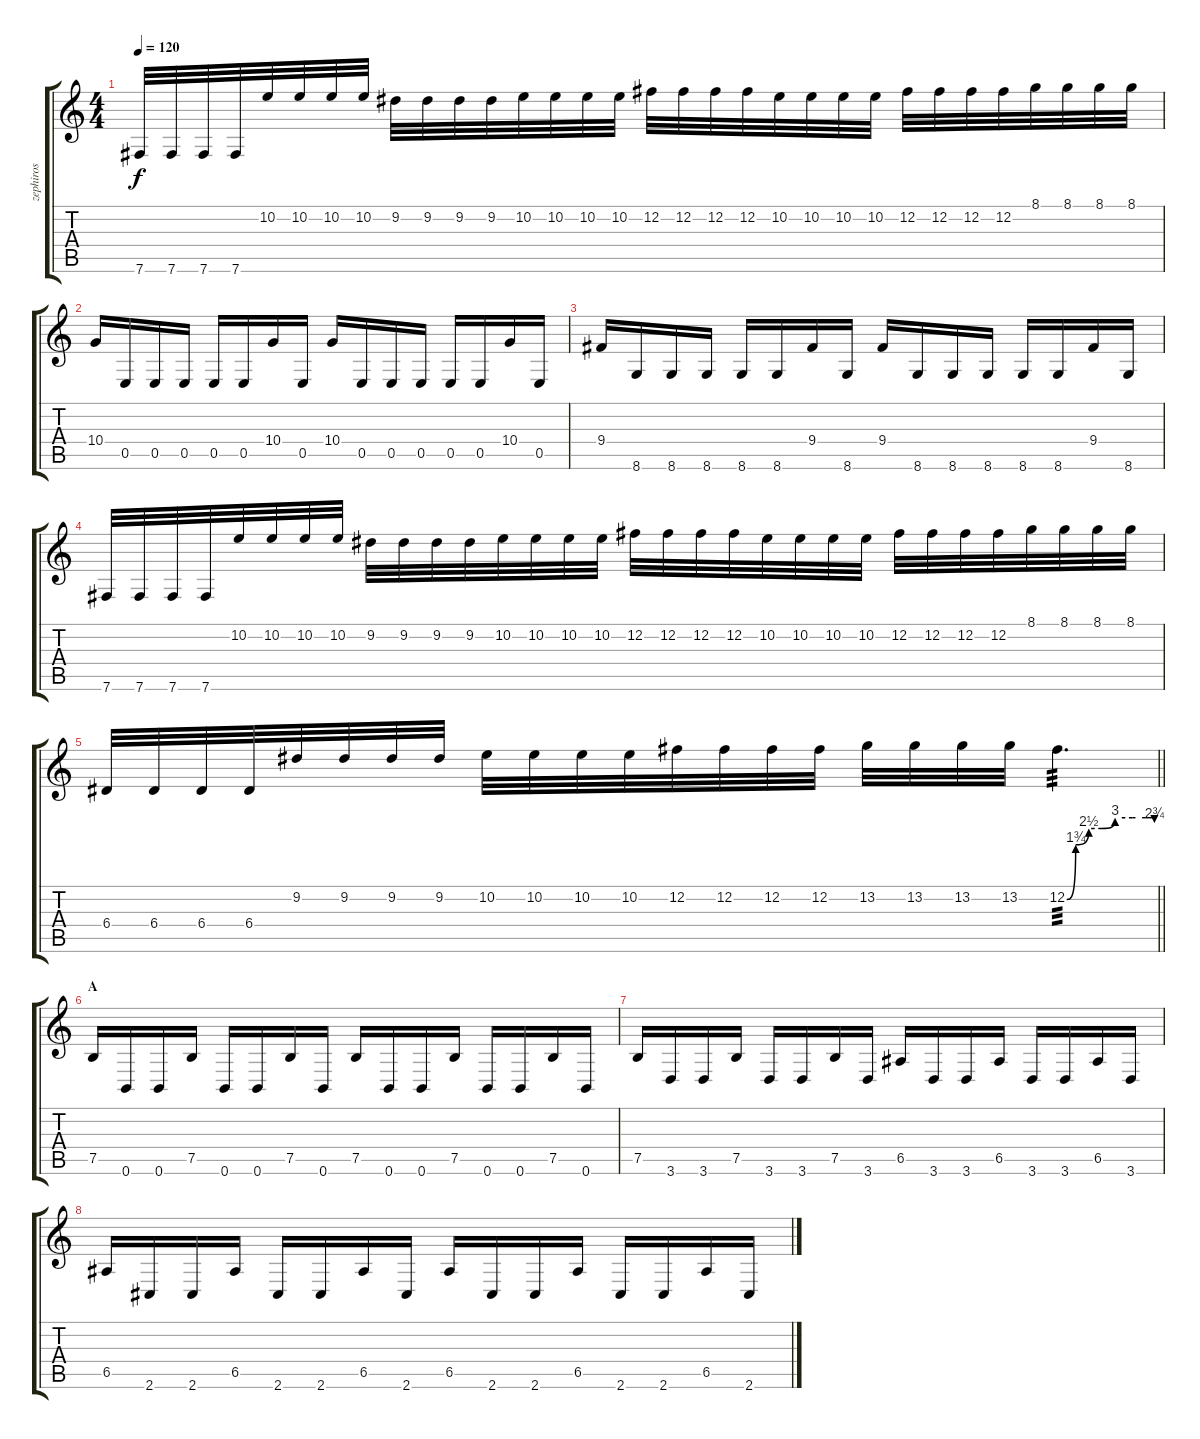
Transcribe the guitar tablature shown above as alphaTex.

\track ("zephiros" "zephiros") {instrument distortionguitar}
\staff {score tabs}
\tuning (B3 Gb3 D3 A2 E2 B1) {hide}
\ts (4 4)
\tempo 120
\clef g2
\ks c
7.6.32{dy f} 7.6.32 7.6.32 7.6.32 10.2.32 10.2.32 10.2.32 10.2.32 9.2.32 9.2.32 9.2.32 9.2.32 10.2.32 10.2.32 10.2.32 10.2.32 12.2.32 12.2.32 12.2.32 12.2.32 10.2.32 10.2.32 10.2.32 10.2.32 12.2.32 12.2.32 12.2.32 12.2.32 8.1.32 8.1.32 8.1.32 8.1.32 |
10.4.16 0.5.16 0.5.16 0.5.16 0.5.16 0.5.16 10.4.16 0.5.16 10.4.16 0.5.16 0.5.16 0.5.16 0.5.16 0.5.16 10.4.16 0.5.16 |
9.4.16 8.6.16 8.6.16 8.6.16 8.6.16 8.6.16 9.4.16 8.6.16 9.4.16 8.6.16 8.6.16 8.6.16 8.6.16 8.6.16 9.4.16 8.6.16 |
7.6.32 7.6.32 7.6.32 7.6.32 10.2.32 10.2.32 10.2.32 10.2.32 9.2.32 9.2.32 9.2.32 9.2.32 10.2.32 10.2.32 10.2.32 10.2.32 12.2.32 12.2.32 12.2.32 12.2.32 10.2.32 10.2.32 10.2.32 10.2.32 12.2.32 12.2.32 12.2.32 12.2.32 8.1.32 8.1.32 8.1.32 8.1.32 |
\barLineRight lightlight
6.4.32 6.4.32 6.4.32 6.4.32 9.2.32 9.2.32 9.2.32 9.2.32 10.2.32 10.2.32 10.2.32 10.2.32 12.2.32 12.2.32 12.2.32 12.2.32 13.2.32 13.2.32 13.2.32 13.2.32 12.2{be (custom 0 0 6 7 15 10 24 10 33 12 45 12 47 12 54 12 56 12 58 12 60 11)}.4{d tp 3} |
\section ("" "A")
7.5.16 0.6.16 0.6.16 7.5.16 0.6.16 0.6.16 7.5.16 0.6.16 7.5.16 0.6.16 0.6.16 7.5.16 0.6.16 0.6.16 7.5.16 0.6.16 |
7.5.16 3.6.16 3.6.16 7.5.16 3.6.16 3.6.16 7.5.16 3.6.16 6.5.16 3.6.16 3.6.16 6.5.16 3.6.16 3.6.16 6.5.16 3.6.16 |
6.5.16 2.6.16 2.6.16 6.5.16 2.6.16 2.6.16 6.5.16 2.6.16 6.5.16 2.6.16 2.6.16 6.5.16 2.6.16 2.6.16 6.5.16 2.6.16
